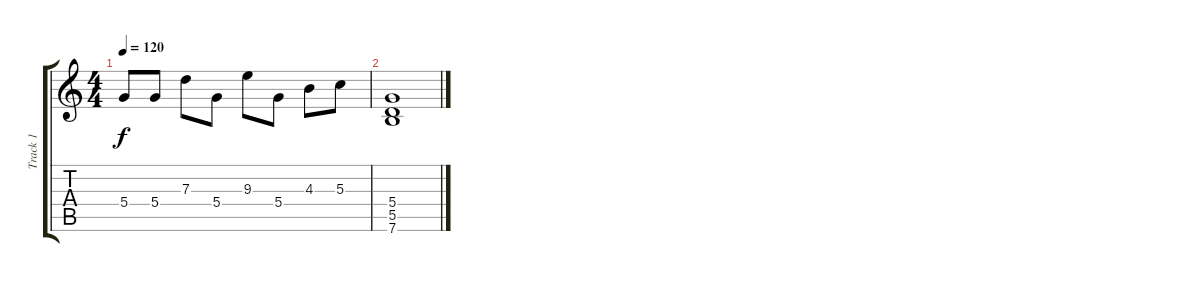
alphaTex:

\track ("Track 1" "Track 1") {instrument overdrivenguitar}
\staff {score tabs}
\tuning (E4 B3 G3 D3 A2 E2) {hide}
\ts (4 4)
\tempo 120
\clef g2
\ks c
5.4.8{dy f} 5.4.8 7.3.8 5.4.8 9.3.8 5.4.8 4.3.8 5.3.8 |
(5.4 5.5 7.6).1
